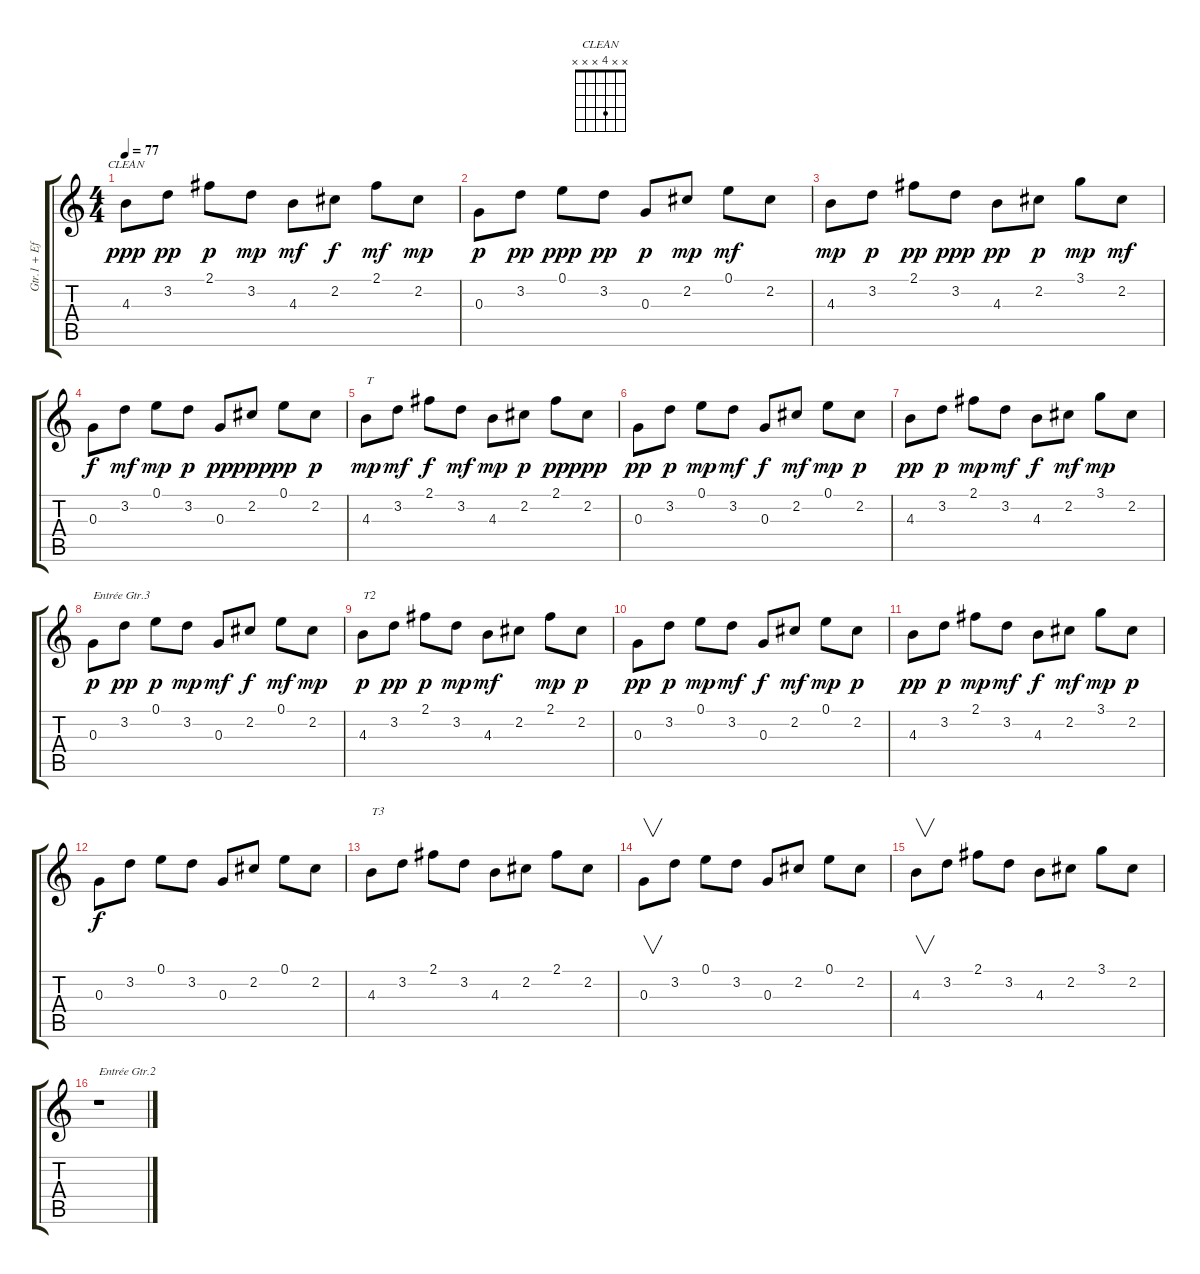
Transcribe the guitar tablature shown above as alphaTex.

\track ("Gtr.1 + Effet" "Gtr.1 + Ef") {instrument acousticguitarsteel}
\staff {score tabs}
\tuning (E4 B3 G3 D3 A2 E2) {hide}
\chord ("CLEAN" x x 4 x x x)
\ts (4 4)
\tempo 77
\clef g2
\ks c
4.3.8{ch "CLEAN" dy ppp instrument acousticguitarsteel} 3.2.8{dy pp} 2.1.8{dy p} 3.2.8{dy mp} 4.3.8{dy mf} 2.2.8{dy f} 2.1.8{dy mf} 2.2.8{dy mp} |
0.3.8{dy p} 3.2.8{dy pp} 0.1.8{dy ppp} 3.2.8{dy pp} 0.3.8{dy p} 2.2.8{dy mp} 0.1.8{dy mf} 2.2.8 |
4.3.8{dy mp} 3.2.8{dy p} 2.1.8{dy pp} 3.2.8{dy ppp} 4.3.8{dy pp} 2.2.8{dy p} 3.1.8{dy mp} 2.2.8{dy mf} |
0.3.8{dy f} 3.2.8{dy mf} 0.1.8{dy mp} 3.2.8{dy p} 0.3.8{dy pp} 2.2.8{dy ppp} 0.1.8{dy pp} 2.2.8{dy p} |
4.3.8{txt "T" dy mp} 3.2.8{dy mf} 2.1.8{dy f} 3.2.8{dy mf} 4.3.8{dy mp} 2.2.8{dy p} 2.1.8{dy pp} 2.2.8{dy ppp} |
0.3.8{dy pp} 3.2.8{dy p} 0.1.8{dy mp} 3.2.8{dy mf} 0.3.8{dy f} 2.2.8{dy mf} 0.1.8{dy mp} 2.2.8{dy p} |
4.3.8{dy pp} 3.2.8{dy p} 2.1.8{dy mp} 3.2.8{dy mf} 4.3.8{dy f} 2.2.8{dy mf} 3.1.8{dy mp} 2.2.8 |
0.3.8{txt "Entrée Gtr.3" dy p} 3.2.8{dy pp} 0.1.8{dy p} 3.2.8{dy mp} 0.3.8{dy mf} 2.2.8{dy f} 0.1.8{dy mf} 2.2.8{dy mp} |
4.3.8{txt "T2" dy p} 3.2.8{dy pp} 2.1.8{dy p} 3.2.8{dy mp} 4.3.8{dy mf} 2.2.8 2.1.8{dy mp} 2.2.8{dy p} |
0.3.8{dy pp} 3.2.8{dy p} 0.1.8{dy mp} 3.2.8{dy mf} 0.3.8{dy f} 2.2.8{dy mf} 0.1.8{dy mp} 2.2.8{dy p} |
4.3.8{dy pp} 3.2.8{dy p} 2.1.8{dy mp} 3.2.8{dy mf} 4.3.8{dy f} 2.2.8{dy mf} 3.1.8{dy mp} 2.2.8{dy p} |
0.3.8{dy f} 3.2.8 0.1.8 3.2.8 0.3.8 2.2.8 0.1.8 2.2.8 |
4.3.8{txt "T3"} 3.2.8 2.1.8 3.2.8 4.3.8 2.2.8 2.1.8 2.2.8 |
0.3.8{v} 3.2.8 0.1.8 3.2.8 0.3.8 2.2.8 0.1.8 2.2.8 |
4.3.8{v} 3.2.8 2.1.8 3.2.8 4.3.8 2.2.8 3.1.8 2.2.8 |
r.1{txt "Entrée Gtr.2"}
